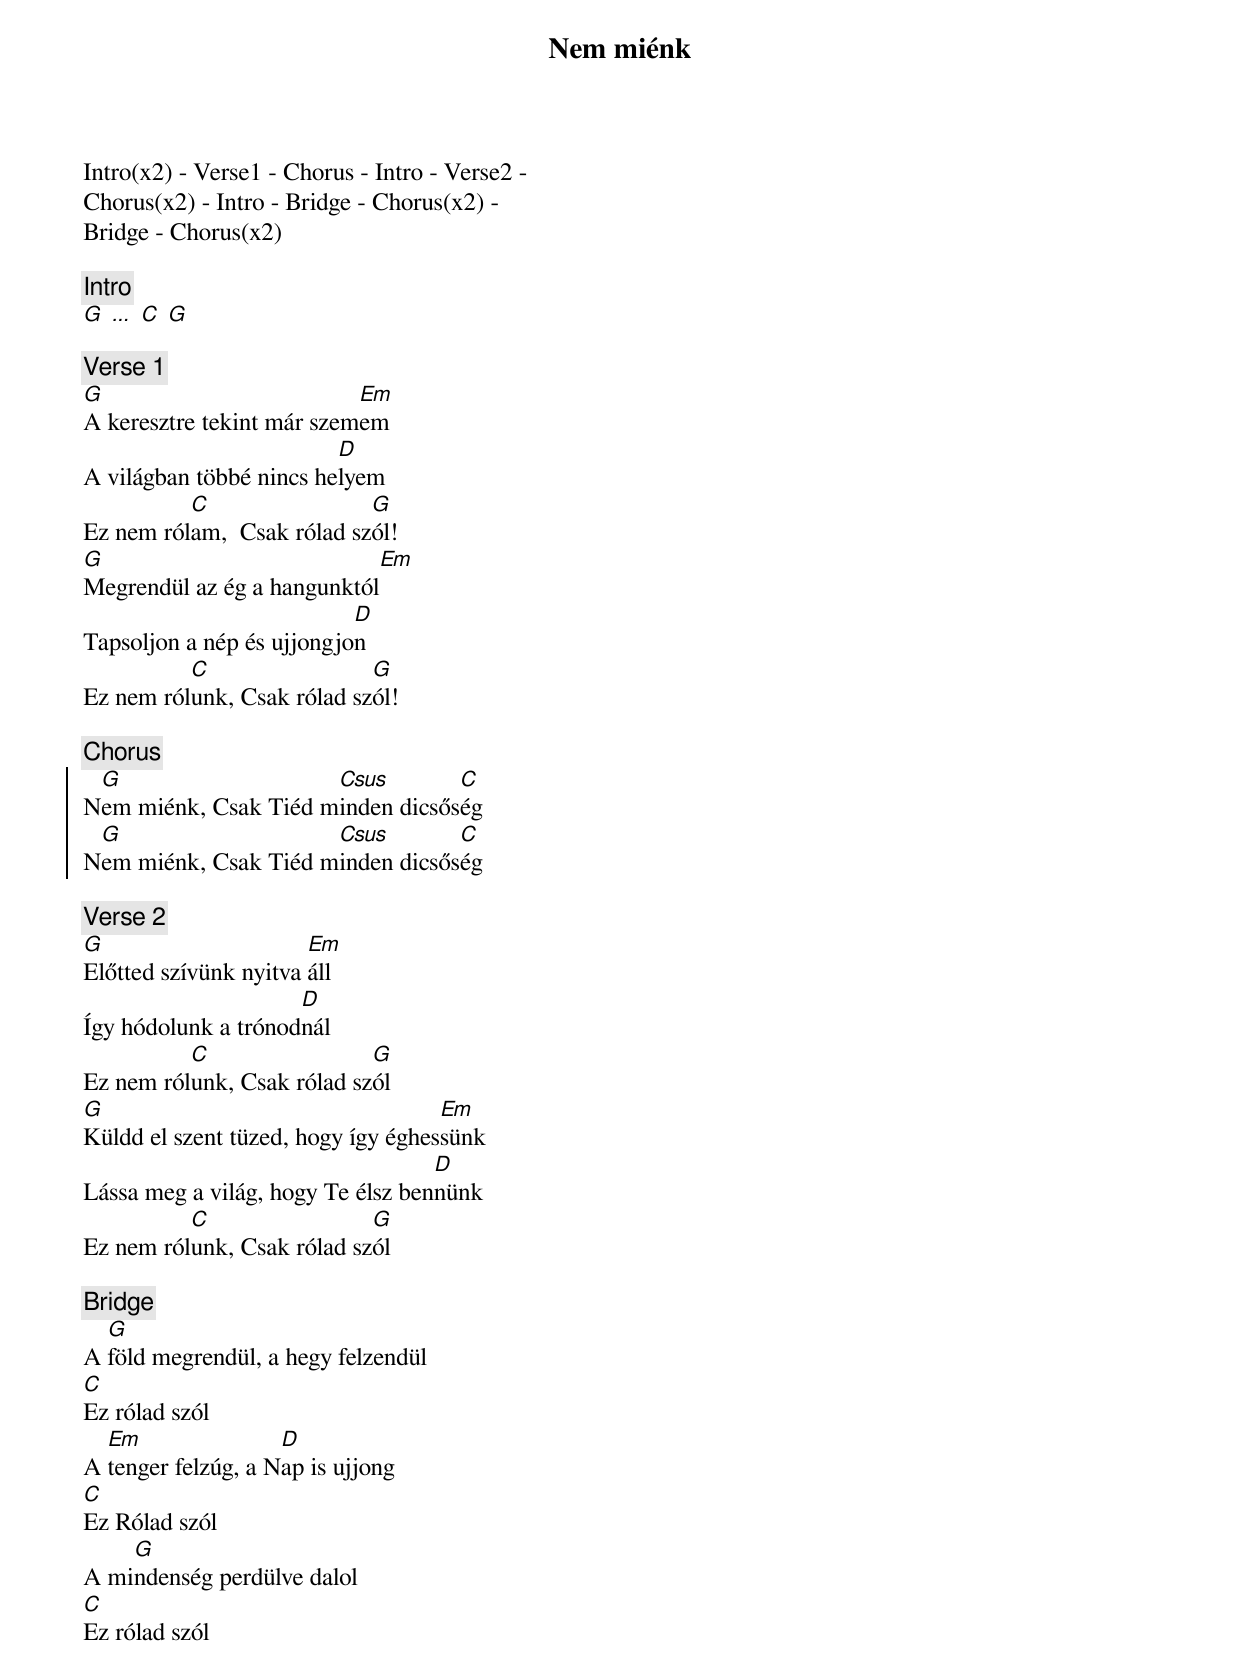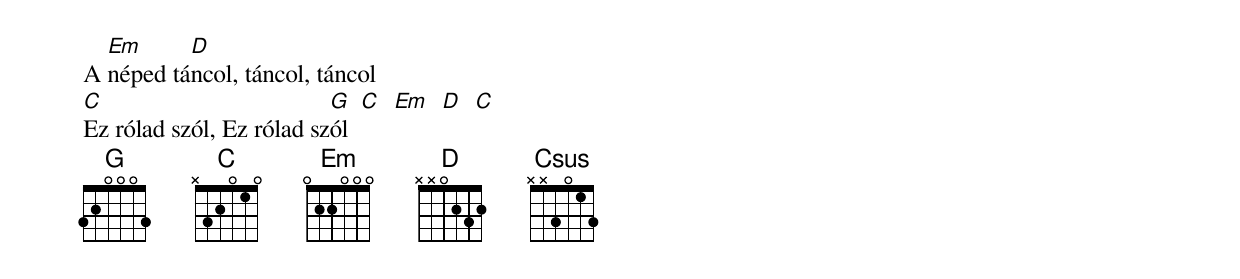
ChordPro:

{title: Nem miénk}
{subtitle: }

Intro(x2) - Verse1 - Chorus - Intro - Verse2 -
Chorus(x2) - Intro - Bridge - Chorus(x2) -
Bridge - Chorus(x2)

{c:Intro}
[G] [...] [C] [G]

{c:Verse 1}
[G]A keresztre tekint már szem[Em]em
A világban többé nincs he[D]lyem
Ez nem ról[C]am,  Csak rólad sz[G]ól!
[G]Megrendül az ég a hangunktól[Em]
Tapsoljon a nép és ujjongjo[D]n
Ez nem ról[C]unk, Csak rólad sz[G]ól!

{c:Chorus}
{soc}
N[G]em miénk, Csak Tiéd m[Csus]inden dicsős[C]ég
N[G]em miénk, Csak Tiéd m[Csus]inden dicsős[C]ég
{eoc}

{c:Verse 2}
[G]Előtted szívünk nyitva [Em]áll
Így hódolunk a trónod[D]nál
Ez nem ról[C]unk, Csak rólad sz[G]ól
[G]Küldd el szent tüzed, hogy így éghes[Em]sünk
Lássa meg a világ, hogy Te élsz ben[D]nünk
Ez nem ról[C]unk, Csak rólad sz[G]ól

{c:Bridge}
A [G]föld megrendül, a hegy felzendül
[C]Ez rólad szól
A [Em]tenger felzúg, a N[D]ap is ujjong
[C]Ez Rólad szól
A mi[G]ndenség perdülve dalol
[C]Ez rólad szól
A [Em]néped tá[D]ncol, táncol, táncol
[C]Ez rólad szól, Ez rólad sz[G]ól  [C]  [Em]  [D]  [C]
